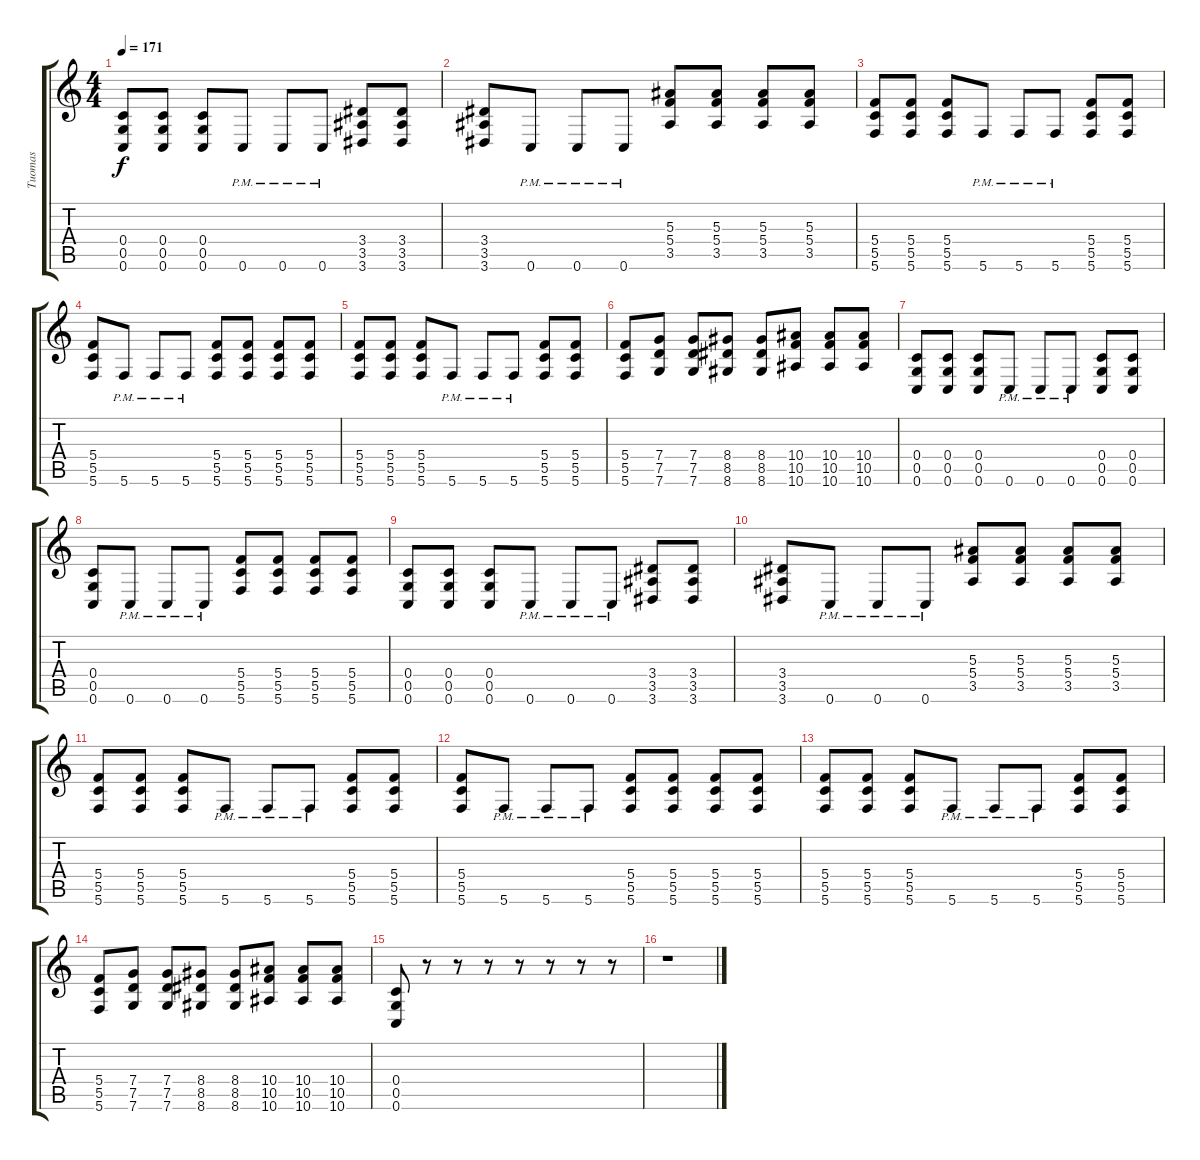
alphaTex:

\track ("Tuomas" "Tuomas") {instrument distortionguitar}
\staff {score tabs}
\tuning (D4 A3 F3 C3 G2 C2) {hide}
\ts (4 4)
\tempo 171
\clef g2
\ks c
(0.4 0.5 0.6).8{dy f} (0.4 0.5 0.6).8 (0.4 0.5 0.6).8 0.6{pm}.8 0.6{pm}.8 0.6{pm}.8 (3.4 3.5 3.6).8 (3.4 3.5 3.6).8 |
(3.4 3.5 3.6).8 0.6{pm}.8 0.6{pm}.8 0.6{pm}.8 (5.3 5.4 3.5).8 (5.3 5.4 3.5).8 (5.3 5.4 3.5).8 (5.3 5.4 3.5).8 |
(5.4 5.5 5.6).8 (5.4 5.5 5.6).8 (5.4 5.5 5.6).8 5.6{pm}.8 5.6{pm}.8 5.6{pm}.8 (5.4 5.5 5.6).8 (5.4 5.5 5.6).8 |
(5.4 5.5 5.6).8 5.6{pm}.8 5.6{pm}.8 5.6{pm}.8 (5.4 5.5 5.6).8 (5.4 5.5 5.6).8 (5.4 5.5 5.6).8 (5.4 5.5 5.6).8 |
(5.4 5.5 5.6).8 (5.4 5.5 5.6).8 (5.4 5.5 5.6).8 5.6{pm}.8 5.6{pm}.8 5.6{pm}.8 (5.4 5.5 5.6).8 (5.4 5.5 5.6).8 |
(5.4 5.5 5.6).8 (7.4 7.5 7.6).8 (7.4 7.5 7.6).8 (8.4 8.5 8.6).8 (8.4 8.5 8.6).8 (10.4 10.5 10.6).8 (10.4 10.5 10.6).8 (10.4 10.5 10.6).8 |
(0.4 0.5 0.6).8 (0.4 0.5 0.6).8 (0.4 0.5 0.6).8 0.6{pm}.8 0.6{pm}.8 0.6{pm}.8 (0.4 0.5 0.6).8 (0.4 0.5 0.6).8 |
(0.4 0.5 0.6).8 0.6{pm}.8 0.6{pm}.8 0.6{pm}.8 (5.4 5.5 5.6).8 (5.4 5.5 5.6).8 (5.4 5.5 5.6).8 (5.4 5.5 5.6).8 |
(0.4 0.5 0.6).8 (0.4 0.5 0.6).8 (0.4 0.5 0.6).8 0.6{pm}.8 0.6{pm}.8 0.6{pm}.8 (3.4 3.5 3.6).8 (3.4 3.5 3.6).8 |
(3.4 3.5 3.6).8 0.6{pm}.8 0.6{pm}.8 0.6{pm}.8 (5.3 5.4 3.5).8 (5.3 5.4 3.5).8 (5.3 5.4 3.5).8 (5.3 5.4 3.5).8 |
(5.4 5.5 5.6).8 (5.4 5.5 5.6).8 (5.4 5.5 5.6).8 5.6{pm}.8 5.6{pm}.8 5.6{pm}.8 (5.4 5.5 5.6).8 (5.4 5.5 5.6).8 |
(5.4 5.5 5.6).8 5.6{pm}.8 5.6{pm}.8 5.6{pm}.8 (5.4 5.5 5.6).8 (5.4 5.5 5.6).8 (5.4 5.5 5.6).8 (5.4 5.5 5.6).8 |
(5.4 5.5 5.6).8 (5.4 5.5 5.6).8 (5.4 5.5 5.6).8 5.6{pm}.8 5.6{pm}.8 5.6{pm}.8 (5.4 5.5 5.6).8 (5.4 5.5 5.6).8 |
(5.4 5.5 5.6).8 (7.4 7.5 7.6).8 (7.4 7.5 7.6).8 (8.4 8.5 8.6).8 (8.4 8.5 8.6).8 (10.4 10.5 10.6).8 (10.4 10.5 10.6).8 (10.4 10.5 10.6).8 |
(0.4 0.5 0.6).8 r.8 r.8 r.8 r.8 r.8 r.8 r.8 |
r.1
